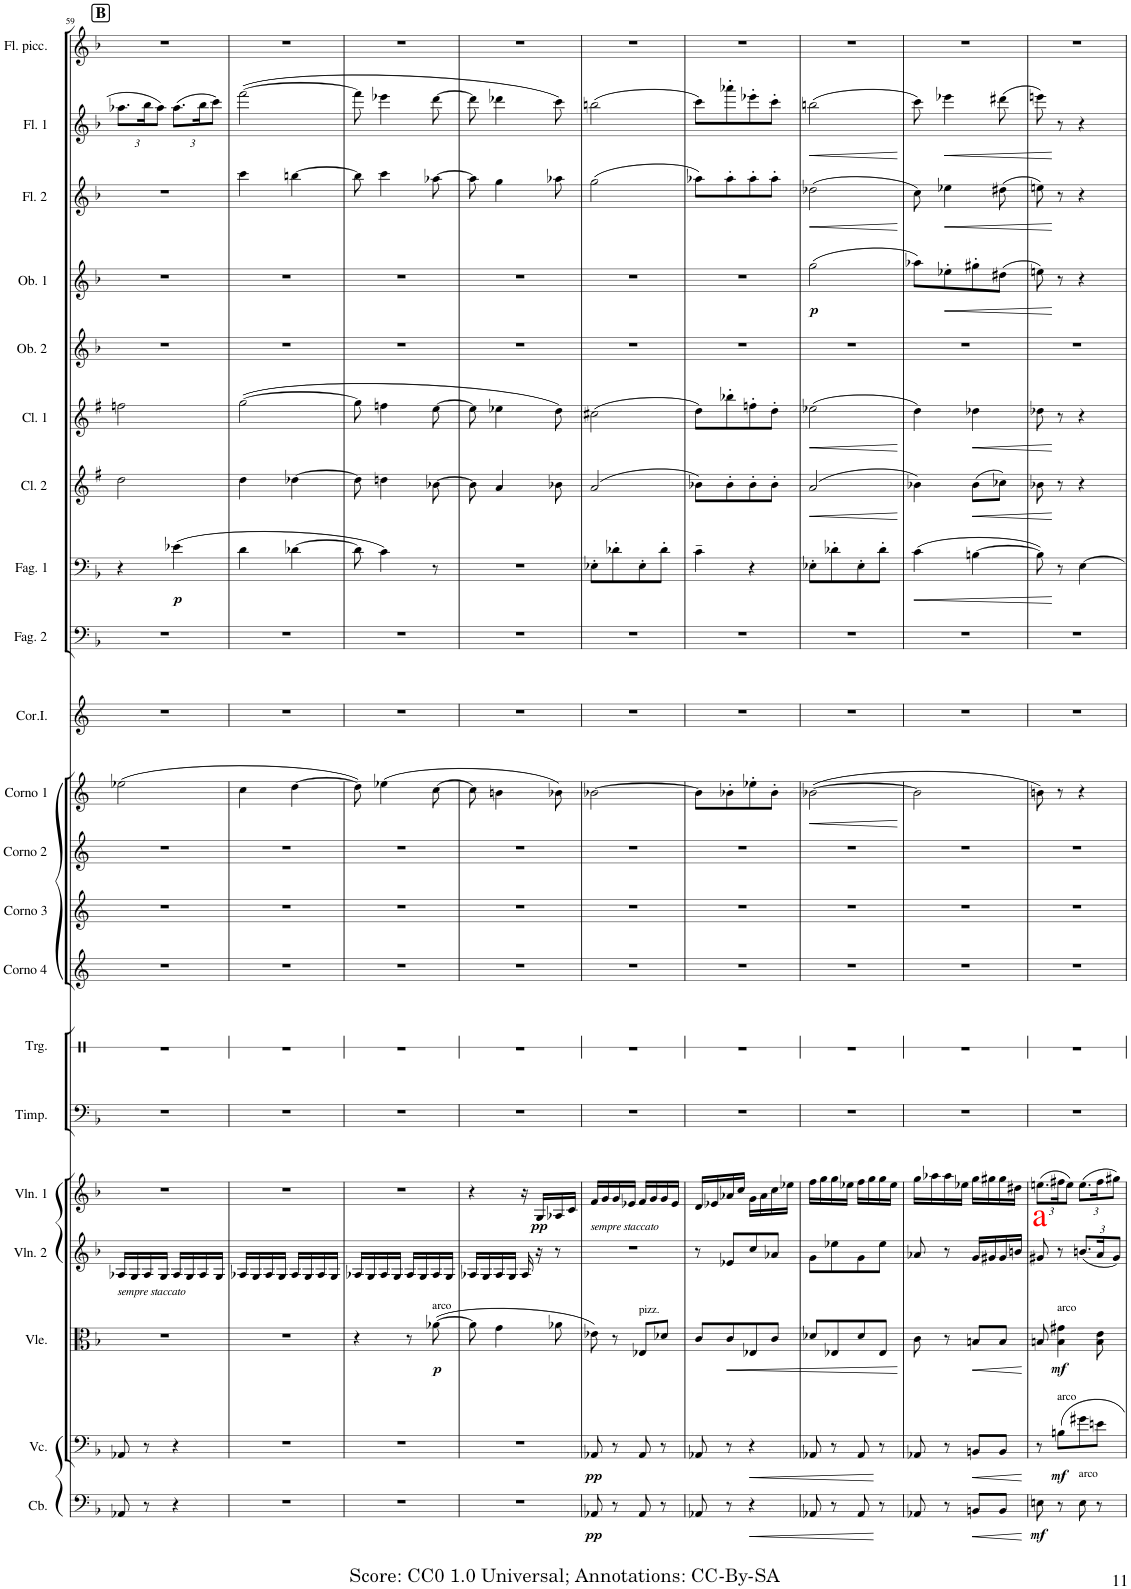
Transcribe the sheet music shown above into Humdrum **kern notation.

**kern	**dynam	**kern	**dynam	**kern	**dynam	**kern	**kern	**text	**dynam	**kern	**kern	**kern	**kern	**kern	**kern	**dynam	**kern	**kern	**kern	**dynam	**kern	**dynam	**kern	**dynam	**kern	**kern	**dynam	**kern	**dynam	**kern	**dynam	**kern
*part21	*part21	*part20	*part20	*part19	*part19	*part18	*part17	*part17	*part17	*part16	*part15	*part14	*part13	*part12	*part11	*part11	*part10	*part9	*part8	*part8	*part7	*part7	*part6	*part6	*part5	*part4	*part4	*part3	*part3	*part2	*part2	*part1
*staff21	*staff21	*staff20	*staff20	*staff19	*staff19	*staff18	*staff17	*staff17	*staff17	*staff16	*staff15	*staff14	*staff13	*staff12	*staff11	*staff11	*staff10	*staff9	*staff8	*staff8	*staff7	*staff7	*staff6	*staff6	*staff5	*staff4	*staff4	*staff3	*staff3	*staff2	*staff2	*staff1
*I"Contrabassi	*	*I"Violoncelli	*	*I"Viole	*	*I"Violini 2	*I"Violini  1	*	*	*I"Timpani	*I"Triangolo	*I"Corno in F 4	*I"Corno in F 3	*I"Corno in F 2	*I"Corno in F 1	*	*I"Corno Inglese	*I"Fagotto 2	*I"Fagotto 1	*	*I"Bb Clarinetto 2	*	*I"Bb Clarinetto 1	*	*I"Oboe 2	*I"Oboe 1	*	*I"Flauto 2	*	*I"Flauto 1	*	*I"Flauto Piccolo
*I'Cb.	*	*I'Vc.	*	*I'Vle.	*	*I'Vln. 2	*I'Vln. 1	*	*	*I'Timp.	*I'Trg.	*I'Corno 4	*I'Corno 3	*I'Corno 2	*I'Corno 1	*	*I'Cor.I.	*I'Fag. 2	*I'Fag. 1	*	*I'Cl. 2	*	*I'Cl. 1	*	*I'Ob. 2	*I'Ob. 1	*	*I'Fl. 2	*	*I'Fl. 1	*	*I'Fl. picc.
!!LO:PB:g=z
*clefF4	*	*clefF4	*	*clefC3	*	*clefG2	*clefG2	*	*	*clefF4	*clefX	*clefG2	*clefG2	*clefG2	*clefG2	*	*clefG2	*clefF4	*clefF4	*	*clefG2	*	*clefG2	*	*clefG2	*clefG2	*	*clefG2	*	*clefG2	*	*clefG2
*Trd7c12	*	*	*	*	*	*	*	*	*	*	*	*Trd4c7	*Trd4c7	*Trd4c7	*Trd4c7	*	*Trd4c7	*	*	*	*Trd1c2	*	*Trd1c2	*	*	*	*	*	*	*	*	*Trd-7c-12
*k[b-]	*	*k[b-]	*	*k[b-]	*	*k[b-]	*k[b-]	*	*	*k[b-]	*k[]	*k[]	*k[]	*k[]	*k[]	*	*k[]	*k[b-]	*k[b-]	*	*k[f#]	*	*k[f#]	*	*k[b-]	*k[b-]	*	*k[b-]	*	*k[b-]	*	*k[b-]
*M2/4	*	*M2/4	*	*M2/4	*	*M2/4	*M2/4	*	*	*M2/4	*M2/4	*M2/4	*M2/4	*M2/4	*M2/4	*	*M2/4	*M2/4	*M2/4	*	*M2/4	*	*M2/4	*	*M2/4	*M2/4	*	*M2/4	*	*M2/4	*	*M2/4
*	*	*	*	*	*	*	*	*	*	*	*	*	*	*	*	*	*	*	*	*	*	*	*	*	*	*	*	*	*	*Xbrackettup	*	*
!!LO:REH:place=s1:a:B:cj:fs=14:t=B
=59	=59	=59	=59	=59	=59	=59	=59	=59	=59	=59	=59	=59	=59	=59	=59	=59	=59	=59	=59	=59	=59	=59	=59	=59	=59	=59	=59	=59	=59	=59	=59	=59
!	!	!	!	!	!	!LO:TX:b:i:t=sempre staccato	!	!	!	!	!	!	!	!	!	!	!	!	!	!	!	!	!	!	!	!	!	!	!	!	!	!
8AA-X/	.	8AA-X/	.	2r	.	16A-X'/LL	2r	.	.	2r	2r	2r	2r	2r	(2ee-X\	.	2r	2r	4r	.	2dd\	.	2ffn\	.	2r	2r	.	2r	.	12.aa-X\L	.	2r
.	.	.	.	.	.	16G'/	.	.	.	.	.	.	.	.	.	.	.	.	.	.	.	.	.	.	.	.	.	.	.	.	.	.
8r	.	8r	.	.	.	16A-'/	.	.	.	.	.	.	.	.	.	.	.	.	.	.	.	.	.	.	.	.	.	.	.	24bb-\K	.	.
.	.	.	.	.	.	.	.	.	.	.	.	.	.	.	.	.	.	.	.	.	.	.	.	.	.	.	.	.	.	12aa-\J	.	.
.	.	.	.	.	.	16G'/JJ	.	.	.	.	.	.	.	.	.	.	.	.	.	.	.	.	.	.	.	.	.	.	.	.	.	.
!	!	!	!	!	!	!	!	!	!	!	!	!	!	!	!	!	!	!	!	!LO:DY:b	!	!	!	!	!	!	!	!	!	!	!	!
4r	.	4r	.	.	.	16A-'/LL	.	.	.	.	.	.	.	.	.	.	.	.	(4e-X\	p	.	.	.	.	.	.	.	.	.	(12.aa-\L	.	.
.	.	.	.	.	.	16G'/	.	.	.	.	.	.	.	.	.	.	.	.	.	.	.	.	.	.	.	.	.	.	.	.	.	.
.	.	.	.	.	.	16A-'/	.	.	.	.	.	.	.	.	.	.	.	.	.	.	.	.	.	.	.	.	.	.	.	24bb-\K	.	.
.	.	.	.	.	.	.	.	.	.	.	.	.	.	.	.	.	.	.	.	.	.	.	.	.	.	.	.	.	.	12ccc\J)	.	.
.	.	.	.	.	.	16G'/JJ	.	.	.	.	.	.	.	.	.	.	.	.	.	.	.	.	.	.	.	.	.	.	.	.	.	.
=60	=60	=60	=60	=60	=60	=60	=60	=60	=60	=60	=60	=60	=60	=60	=60	=60	=60	=60	=60	=60	=60	=60	=60	=60	=60	=60	=60	=60	=60	=60	=60	=60
2r	.	2r	.	2r	.	16A-X'/LL	2r	.	.	2r	2r	2r	2r	2r	4cc\	.	2r	2r	4d\	.	4dd\	.	([2gg\	.	2r	2r	.	4ccc\	.	([2fff\	.	2r
.	.	.	.	.	.	16G'/	.	.	.	.	.	.	.	.	.	.	.	.	.	.	.	.	.	.	.	.	.	.	.	.	.	.
.	.	.	.	.	.	16A-'/	.	.	.	.	.	.	.	.	.	.	.	.	.	.	.	.	.	.	.	.	.	.	.	.	.	.
.	.	.	.	.	.	16G'/JJ	.	.	.	.	.	.	.	.	.	.	.	.	.	.	.	.	.	.	.	.	.	.	.	.	.	.
.	.	.	.	.	.	16A-'/LL	.	.	.	.	.	.	.	.	[4dd\	.	.	.	[4d-X\	.	[4dd-X\	.	.	.	.	.	.	[4bbn\	.	.	.	.
.	.	.	.	.	.	16G'/	.	.	.	.	.	.	.	.	.	.	.	.	.	.	.	.	.	.	.	.	.	.	.	.	.	.
.	.	.	.	.	.	16A-'/	.	.	.	.	.	.	.	.	.	.	.	.	.	.	.	.	.	.	.	.	.	.	.	.	.	.
.	.	.	.	.	.	16G'/JJ	.	.	.	.	.	.	.	.	.	.	.	.	.	.	.	.	.	.	.	.	.	.	.	.	.	.
=61	=61	=61	=61	=61	=61	=61	=61	=61	=61	=61	=61	=61	=61	=61	=61	=61	=61	=61	=61	=61	=61	=61	=61	=61	=61	=61	=61	=61	=61	=61	=61	=61
2r	.	2r	.	4r	.	16A-X'/LL	2r	.	.	2r	2r	2r	2r	2r	8dd\])	.	2r	2r	8d-\]	.	8dd-\]	.	8gg\]	.	2r	2r	.	8bb\]	.	8fff\]	.	2r
.	.	.	.	.	.	16G'/	.	.	.	.	.	.	.	.	.	.	.	.	.	.	.	.	.	.	.	.	.	.	.	.	.	.
.	.	.	.	.	.	16A-'/	.	.	.	.	.	.	.	.	(4ee-X\	.	.	.	4c\)	.	4ddn\	.	4ffn\	.	.	.	.	4ccc\	.	4eee-X\	.	.
.	.	.	.	.	.	16G'/JJ	.	.	.	.	.	.	.	.	.	.	.	.	.	.	.	.	.	.	.	.	.	.	.	.	.	.
.	.	.	.	8r	.	16A-'/LL	.	.	.	.	.	.	.	.	.	.	.	.	.	.	.	.	.	.	.	.	.	.	.	.	.	.
.	.	.	.	.	.	16G'/	.	.	.	.	.	.	.	.	.	.	.	.	.	.	.	.	.	.	.	.	.	.	.	.	.	.
!	!	!	!	!LO:TX:a:t=arco	!	!	!	!	!	!	!	!	!	!	!	!	!	!	!	!	!	!	!	!	!	!	!	!	!	!	!	!
!	!	!	!	!	!LO:DY:b	!	!	!	!	!	!	!	!	!	!	!	!	!	!	!	!	!	!	!	!	!	!	!	!	!	!	!
.	.	.	.	([8a-X\	p	16A-'/	.	.	.	.	.	.	.	.	[8cc\	.	.	.	8r	.	[8b-X\	.	[>8ee\	.	.	.	.	[8aa-X\	.	[8ddd\	.	.
.	.	.	.	.	.	16G'/JJ	.	.	.	.	.	.	.	.	.	.	.	.	.	.	.	.	.	.	.	.	.	.	.	.	.	.
=62	=62	=62	=62	=62	=62	=62	=62	=62	=62	=62	=62	=62	=62	=62	=62	=62	=62	=62	=62	=62	=62	=62	=62	=62	=62	=62	=62	=62	=62	=62	=62	=62
2r	.	2r	.	8a-\]	.	16A-X'/LL	4r	.	.	2r	2r	2r	2r	2r	8cc\]	.	2r	2r	2r	.	8b-\]	.	8ee\]	.	2r	2r	.	8aa-\]	.	8ddd\]	.	2r
.	.	.	.	.	.	16G'/	.	.	.	.	.	.	.	.	.	.	.	.	.	.	.	.	.	.	.	.	.	.	.	.	.	.
.	.	.	.	4g\	.	16A-'/	.	.	.	.	.	.	.	.	4bn\	.	.	.	.	.	4a/	.	4ee-X\	.	.	.	.	4gg\	.	4ddd-X\	.	.
.	.	.	.	.	.	16G'/JJ	.	.	.	.	.	.	.	.	.	.	.	.	.	.	.	.	.	.	.	.	.	.	.	.	.	.
.	.	.	.	.	.	16A-'/	16r	.	.	.	.	.	.	.	.	.	.	.	.	.	.	.	.	.	.	.	.	.	.	.	.	.
!	!	!	!	!	!	!	!	!	!LO:DY:b	!	!	!	!	!	!	!	!	!	!	!	!	!	!	!	!	!	!	!	!	!	!	!
.	.	.	.	.	.	16r	16G/LL	.	pp	.	.	.	.	.	.	.	.	.	.	.	.	.	.	.	.	.	.	.	.	.	.	.
.	.	.	.	8a-X\	.	8r	16A-X/	.	.	.	.	.	.	.	8b-X\)	.	.	.	.	.	8b-X\	.	8dd\)	.	.	.	.	8aa-X\	.	8ccc\)	.	.
.	.	.	.	.	.	.	16c/JJ	.	.	.	.	.	.	.	.	.	.	.	.	.	.	.	.	.	.	.	.	.	.	.	.	.
=63	=63	=63	=63	=63	=63	=63	=63	=63	=63	=63	=63	=63	=63	=63	=63	=63	=63	=63	=63	=63	=63	=63	=63	=63	=63	=63	=63	=63	=63	=63	=63	=63
!	!	!	!	!	!	!	!LO:TX:b:i:t=sempre staccato	!	!	!	!	!	!	!	!	!	!	!	!	!	!	!	!	!	!	!	!	!	!	!	!	!
!	!LO:DY:b	!	!LO:DY:b	!	!	!	!	!	!	!	!	!	!	!	!	!	!	!	!	!	!	!	!	!	!	!	!	!	!	!	!	!
8AA-X/	pp	8AA-X/	pp	8e-X\)	.	2r	16f'/LL	.	.	2r	2r	2r	2r	2r	[2b-X\	.	2r	2r	8E-X'\L	.	(2a/	.	(2cc#X\	.	2r	2r	.	(2gg\	.	(2bbn\	.	2r
.	.	.	.	.	.	.	16g'/	.	.	.	.	.	.	.	.	.	.	.	.	.	.	.	.	.	.	.	.	.	.	.	.	.
8r	.	8r	.	8r	.	.	16g'/	.	.	.	.	.	.	.	.	.	.	.	8d-X'\	.	.	.	.	.	.	.	.	.	.	.	.	.
.	.	.	.	.	.	.	16e-X'/JJ	.	.	.	.	.	.	.	.	.	.	.	.	.	.	.	.	.	.	.	.	.	.	.	.	.
!	!	!	!	!LO:TX:a:t=pizz.	!	!	!	!	!	!	!	!	!	!	!	!	!	!	!	!	!	!	!	!	!	!	!	!	!	!	!	!
8AA-/	.	8AA-/	.	8E-X/L	.	.	16f'/LL	.	.	.	.	.	.	.	.	.	.	.	8E-'\	.	.	.	.	.	.	.	.	.	.	.	.	.
.	.	.	.	.	.	.	16g'/	.	.	.	.	.	.	.	.	.	.	.	.	.	.	.	.	.	.	.	.	.	.	.	.	.
8r	.	8r	.	8d-X/J	.	.	16g'/	.	.	.	.	.	.	.	.	.	.	.	8d-'\J	.	.	.	.	.	.	.	.	.	.	.	.	.
.	.	.	.	.	.	.	16e-'/JJ	.	.	.	.	.	.	.	.	.	.	.	.	.	.	.	.	.	.	.	.	.	.	.	.	.
=64	=64	=64	=64	=64	=64	=64	=64	=64	=64	=64	=64	=64	=64	=64	=64	=64	=64	=64	=64	=64	=64	=64	=64	=64	=64	=64	=64	=64	=64	=64	=64	=64
8AA-X/	.	8AA-X/	.	8c/L	.	8r	16d'/LL	.	.	2r	2r	2r	2r	2r	8b-\L]	.	2r	2r	4c~\	.	8b-X\L)	.	8dd\L)	.	2r	2r	.	8aa-X\L)	.	8ccc\L)	.	2r
.	.	.	.	.	.	.	16e-X'/	.	.	.	.	.	.	.	.	.	.	.	.	.	.	.	.	.	.	.	.	.	.	.	.	.
!	!	!	!	!	!LO:HP:b	!	!	!	!	!	!	!	!	!	!	!	!	!	!	!	!	!	!	!	!	!	!	!	!	!	!	!
8r	.	8r	.	8c/	<	8e-X/L	16a-X'/	.	.	.	.	.	.	.	8b-X'\	.	.	.	.	.	8b-'\	.	8bb-X'\	.	.	.	.	8aa-'\	.	8aaa-X'\	.	.
.	.	.	.	.	.	.	16cc'/JJ	.	.	.	.	.	.	.	.	.	.	.	.	.	.	.	.	.	.	.	.	.	.	.	.	.
!	!LO:HP:b	!	!LO:HP:b	!	!	!	!	!	!	!	!	!	!	!	!	!	!	!	!	!	!	!	!	!	!	!	!	!	!	!	!	!
4r	<	4r	<	8E-X/	.	8cc/	16g'\LL	.	.	.	.	.	.	.	8ee-X'\	.	.	.	4r	.	8b-'\	.	8ffn'\	.	.	.	.	8aa-'\	.	8eee-X'\	.	.
.	.	.	.	.	.	.	16a-'\	.	.	.	.	.	.	.	.	.	.	.	.	.	.	.	.	.	.	.	.	.	.	.	.	.
.	.	.	.	8c/J	.	8a-X/J	16cc'\	.	.	.	.	.	.	.	8b-'\J	.	.	.	.	.	8b-'\J	.	8dd'\J	.	.	.	.	8aa-'\J	.	8ccc'\J	.	.
.	.	.	.	.	.	.	16ee-X'\JJ	.	.	.	.	.	.	.	.	.	.	.	.	.	.	.	.	.	.	.	.	.	.	.	.	.
=65	=65	=65	=65	=65	=65	=65	=65	=65	=65	=65	=65	=65	=65	=65	=65	=65	=65	=65	=65	=65	=65	=65	=65	=65	=65	=65	=65	=65	=65	=65	=65	=65
!	!	!	!	!	!	!	!	!	!	!	!	!	!	!	!	!LO:HP:b	!	!	!	!	!	!LO:HP:b	!	!LO:HP:b	!	!	!LO:DY:b	!	!LO:HP:b	!	!LO:HP:b	!
8AA-X/	.	8AA-X/	.	8d-X/L	.	8g\L	16ff'\LL	.	.	2r	2r	2r	2r	2r	([2b-X\	<	2r	2r	8E-X'\L	.	(2a/	<	(2ee-X\	<	2r	(2gg\	p	(2dd-X\	<	(2bbn\	<	2r
.	.	.	.	.	.	.	16gg'\	.	.	.	.	.	.	.	.	.	.	.	.	.	.	.	.	.	.	.	.	.	.	.	.	.
8r	.	8r	.	8E-X/	.	8ee-X\	16gg'\	.	.	.	.	.	.	.	.	.	.	.	8d-X'\	.	.	.	.	.	.	.	.	.	.	.	.	.
.	.	.	.	.	.	.	16ee-X'\JJ	.	.	.	.	.	.	.	.	.	.	.	.	.	.	.	.	.	.	.	.	.	.	.	.	.
8AA-/	.	8AA-/	.	8d-/	.	8g\	16ff'\LL	.	.	.	.	.	.	.	.	.	.	.	8E-'\	.	.	.	.	.	.	.	.	.	.	.	.	.
.	.	.	.	.	.	.	16gg'\	.	.	.	.	.	.	.	.	.	.	.	.	.	.	.	.	.	.	.	.	.	.	.	.	.
8r	[	8r	[	8E-/J	.	8ee-\J	16gg'\	.	.	.	.	.	.	.	.	.	.	.	8d-'\J	.	.	.	.	.	.	.	.	.	.	.	.	.
.	.	.	.	.	.	.	16ee-'\JJ	.	.	.	.	.	.	.	.	.	.	.	.	.	.	.	.	.	.	.	.	.	.	.	.	.
.	.	.	.	.	[	.	.	.	.	.	.	.	.	.	.	[	.	.	.	.	.	[	.	[	.	.	.	.	[	.	[	.
=66	=66	=66	=66	=66	=66	=66	=66	=66	=66	=66	=66	=66	=66	=66	=66	=66	=66	=66	=66	=66	=66	=66	=66	=66	=66	=66	=66	=66	=66	=66	=66	=66
!	!	!	!	!	!	!	!	!	!	!	!	!	!	!	!	!	!	!	!	!LO:HP:b	!	!	!	!	!	!	!	!	!	!	!	!
8AA-X/	.	8AA-X/	.	8c\	.	8a-X/	16gg'\LL	.	.	2r	2r	2r	2r	2r	2b-\]	.	2r	2r	(4c\	<	4b-X\)	.	4dd\)	.	2r	8aa-X\L)	.	8cc\)	.	8ccc\)	.	2r
.	.	.	.	.	.	.	16aa-X'\	.	.	.	.	.	.	.	.	.	.	.	.	.	.	.	.	.	.	.	.	.	.	.	.	.
!	!	!	!	!	!	!	!	!	!	!	!	!	!	!	!	!	!	!	!	!	!	!	!	!	!	!	!LO:HP:b	!	!LO:HP:b	!	!LO:HP:b	!
8r	.	8r	.	8r	.	8r	16aa-'\	.	.	.	.	.	.	.	.	.	.	.	.	.	.	.	.	.	.	8ee-X'\	<	4ee-X\	<	4eee-X\	<	.
.	.	.	.	.	.	.	16ee-X'\JJ	.	.	.	.	.	.	.	.	.	.	.	.	.	.	.	.	.	.	.	.	.	.	.	.	.
!	!LO:HP:b	!	!LO:HP:b	!	!LO:HP:b	!	!	!	!	!	!	!	!	!	!	!	!	!	!	!	!	!LO:HP:b	!	!LO:HP:b	!	!	!	!	!	!	!	!
8BBn/L	<	8BBn/L	<	8Bn/L	<	16g/LL	16gg'\LL	.	.	.	.	.	.	.	.	.	.	.	[4Bn\	.	(8b-\L	<	4dd-X\	<	.	8gg#X'\	.	.	.	.	.	.
.	.	.	.	.	.	16g#X/	16gg#X'\	.	.	.	.	.	.	.	.	.	.	.	.	.	.	.	.	.	.	.	.	.	.	.	.	.
8BB/J	.	8BB/J	.	8B/J	.	16g#/	16gg#'\	.	.	.	.	.	.	.	.	.	.	.	.	.	8cc-X\J)	.	.	.	.	(8dd#X\J	.	(8dd#X\	.	(8ddd#X\	.	.
.	.	.	.	.	.	16bn/JJ	16dd#X'\JJ	.	.	.	.	.	.	.	.	.	.	.	.	.	.	.	.	.	.	.	.	.	.	.	.	.
.	[	.	[	.	[	.	.	.	.	.	.	.	.	.	.	.	.	.	.	.	.	.	.	.	.	.	.	.	.	.	.	.
=67	=67	=67	=67	=67	=67	=67	=67	=67	=67	=67	=67	=67	=67	=67	=67	=67	=67	=67	=67	=67	=67	=67	=67	=67	=67	=67	=67	=67	=67	=67	=67	=67
*	*	*	*	*	*	*	*Xbrackettup	*	*	*	*	*	*	*	*	*	*	*	*	*	*	*	*	*	*	*	*	*	*	*	*	*
!	!LO:DY:b	!	!	!	!	!	!	!LO:LY:b:color=#FF0000	!	!	!	!	!	!	!	!	!	!	!	!	!	!	!	!	!	!	!	!	!	!	!	!
8En\	mf	8r	.	8Bn/	.	8g#X/	(12.een\L	a	.	2r	2r	2r	2r	2r	8bn\)	.	2r	2r	8B\])	.	8b-X\	.	8dd-X\	.	2r	8een\)	.	8een\)	.	8eeen\)	.	2r
!	!	!	!	!LO:TX:a:t=arco	!	!	!	!	!	!	!	!	!	!	!	!	!	!	!	!	!	!	!	!	!	!	!	!	!	!	!	!
!	!	!LO:TX:a:t=arco	!	!	!	!	!	!	!	!	!	!	!	!	!	!	!	!	!	!	!	!	!	!	!	!	!	!	!	!	!	!
!	!	!	!LO:DY:b	!	!LO:DY:b	!	!	!	!	!	!	!	!	!	!	!	!	!	!	!	!	!	!	!	!	!	!	!	!	!	!	!
8r	.	8Bn\L	mf	4B\ 4g#X\	mf	8r	24ff#X\K	.	.	.	.	.	.	.	8r	.	.	.	8r	[	8r	[	8r	[	.	8r	[	8r	[	8r	[	.
.	.	.	.	.	.	.	12ee\J)	.	.	.	.	.	.	.	.	.	.	.	.	.	.	.	.	.	.	.	.	.	.	.	.	.
*	*	*	*	*	*	*Xbrackettup	*	*	*	*	*	*	*	*	*	*	*	*	*	*	*	*	*	*	*	*	*	*	*	*	*	*
!LO:TX:a:t=arco	!	!	!	!	!	!	!	!	!	!	!	!	!	!	!	!	!	!	!	!	!	!	!	!	!	!	!	!	!	!	!	!
8E\	.	8g#X\	.	.	.	(12.bn/L	(12.ee\L	.	.	.	.	.	.	.	4r	.	.	.	[4E\	.	4r	.	4r	.	.	4r	.	4r	.	4r	.	.
8r	.	8en\J	.	8B\ 8e\	.	24a/K	24ff#\K	.	.	.	.	.	.	.	.	.	.	.	.	.	.	.	.	.	.	.	.	.	.	.	.	.
.	.	.	.	.	.	12g#/J)	12gg#X\J)	.	.	.	.	.	.	.	.	.	.	.	.	.	.	.	.	.	.	.	.	.	.	.	.	.
=	=	=	=	=	=	=	=	=	=	=	=	=	=	=	=	=	=	=	=	=	=	=	=	=	=	=	=	=	=	=	=	=
*-	*-	*-	*-	*-	*-	*-	*-	*-	*-	*-	*-	*-	*-	*-	*-	*-	*-	*-	*-	*-	*-	*-	*-	*-	*-	*-	*-	*-	*-	*-	*-	*-
